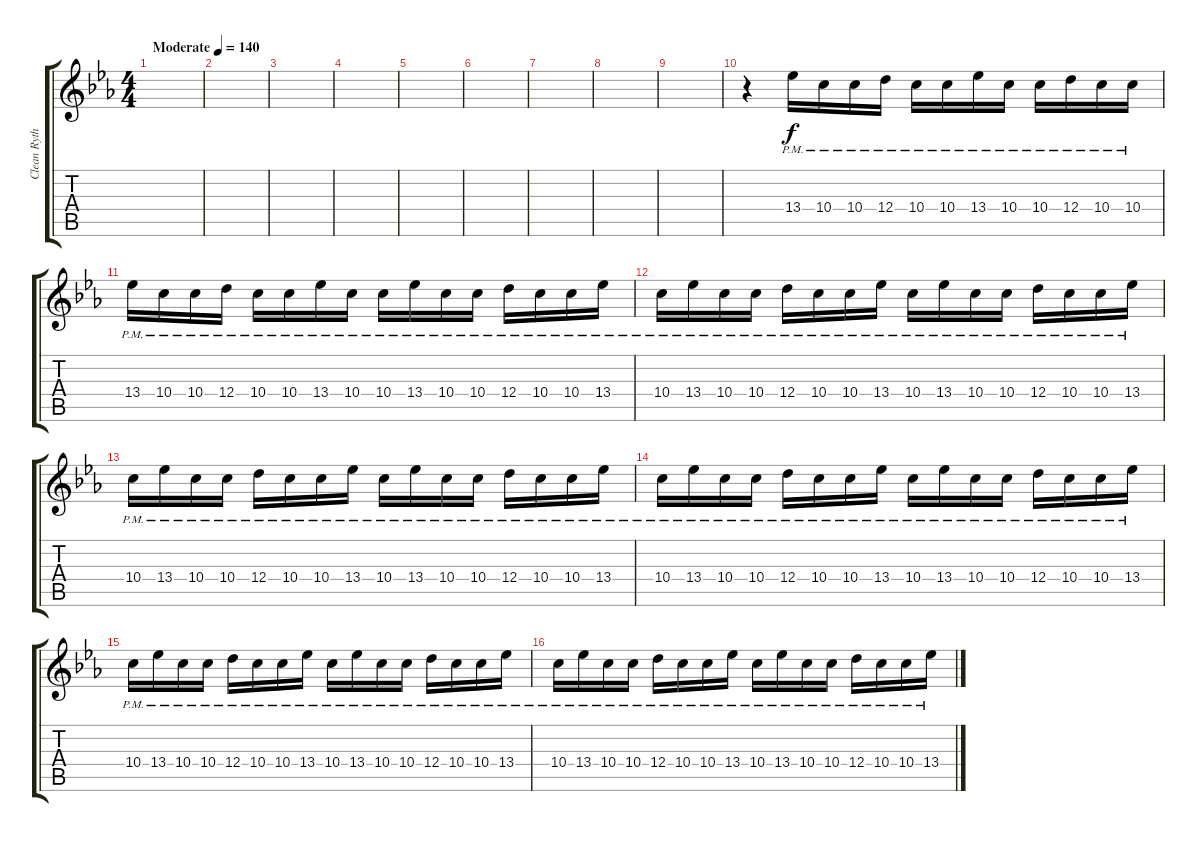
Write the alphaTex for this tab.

\track ("Clean Rythm Guitar" "Clean Ryth") {instrument electricguitarjazz}
\staff {score tabs}
\tuning (E4 B3 G3 D3 A2 E2) {hide}
\ts (4 4)
\tempo (140 "Moderate")
\clef g2
\ks eb
|
|
|
|
|
|
|
|
|
r.4 13.4{pm}.16 10.4{pm}.16 10.4{pm}.16 12.4{pm}.16 10.4{pm}.16 10.4{pm}.16 13.4{pm}.16 10.4{pm}.16 10.4{pm}.16 12.4{pm}.16 10.4{pm}.16 10.4{pm}.16 |
13.4{pm}.16 10.4{pm}.16 10.4{pm}.16 12.4{pm}.16 10.4{pm}.16 10.4{pm}.16 13.4{pm}.16 10.4{pm}.16 10.4{pm}.16 13.4{pm}.16 10.4{pm}.16 10.4{pm}.16 12.4{pm}.16 10.4{pm}.16 10.4{pm}.16 13.4{pm}.16 |
10.4{pm}.16 13.4{pm}.16 10.4{pm}.16 10.4{pm}.16 12.4{pm}.16 10.4{pm}.16 10.4{pm}.16 13.4{pm}.16 10.4{pm}.16 13.4{pm}.16 10.4{pm}.16 10.4{pm}.16 12.4{pm}.16 10.4{pm}.16 10.4{pm}.16 13.4{pm}.16 |
10.4{pm}.16 13.4{pm}.16 10.4{pm}.16 10.4{pm}.16 12.4{pm}.16 10.4{pm}.16 10.4{pm}.16 13.4{pm}.16 10.4{pm}.16 13.4{pm}.16 10.4{pm}.16 10.4{pm}.16 12.4{pm}.16 10.4{pm}.16 10.4{pm}.16 13.4{pm}.16 |
10.4{pm}.16 13.4{pm}.16 10.4{pm}.16 10.4{pm}.16 12.4{pm}.16 10.4{pm}.16 10.4{pm}.16 13.4{pm}.16 10.4{pm}.16 13.4{pm}.16 10.4{pm}.16 10.4{pm}.16 12.4{pm}.16 10.4{pm}.16 10.4{pm}.16 13.4{pm}.16 |
10.4{pm}.16 13.4{pm}.16 10.4{pm}.16 10.4{pm}.16 12.4{pm}.16 10.4{pm}.16 10.4{pm}.16 13.4{pm}.16 10.4{pm}.16 13.4{pm}.16 10.4{pm}.16 10.4{pm}.16 12.4{pm}.16 10.4{pm}.16 10.4{pm}.16 13.4{pm}.16 |
10.4{pm}.16 13.4{pm}.16 10.4{pm}.16 10.4{pm}.16 12.4{pm}.16 10.4{pm}.16 10.4{pm}.16 13.4{pm}.16 10.4{pm}.16 13.4{pm}.16 10.4{pm}.16 10.4{pm}.16 12.4{pm}.16 10.4{pm}.16 10.4{pm}.16 13.4{pm}.16
